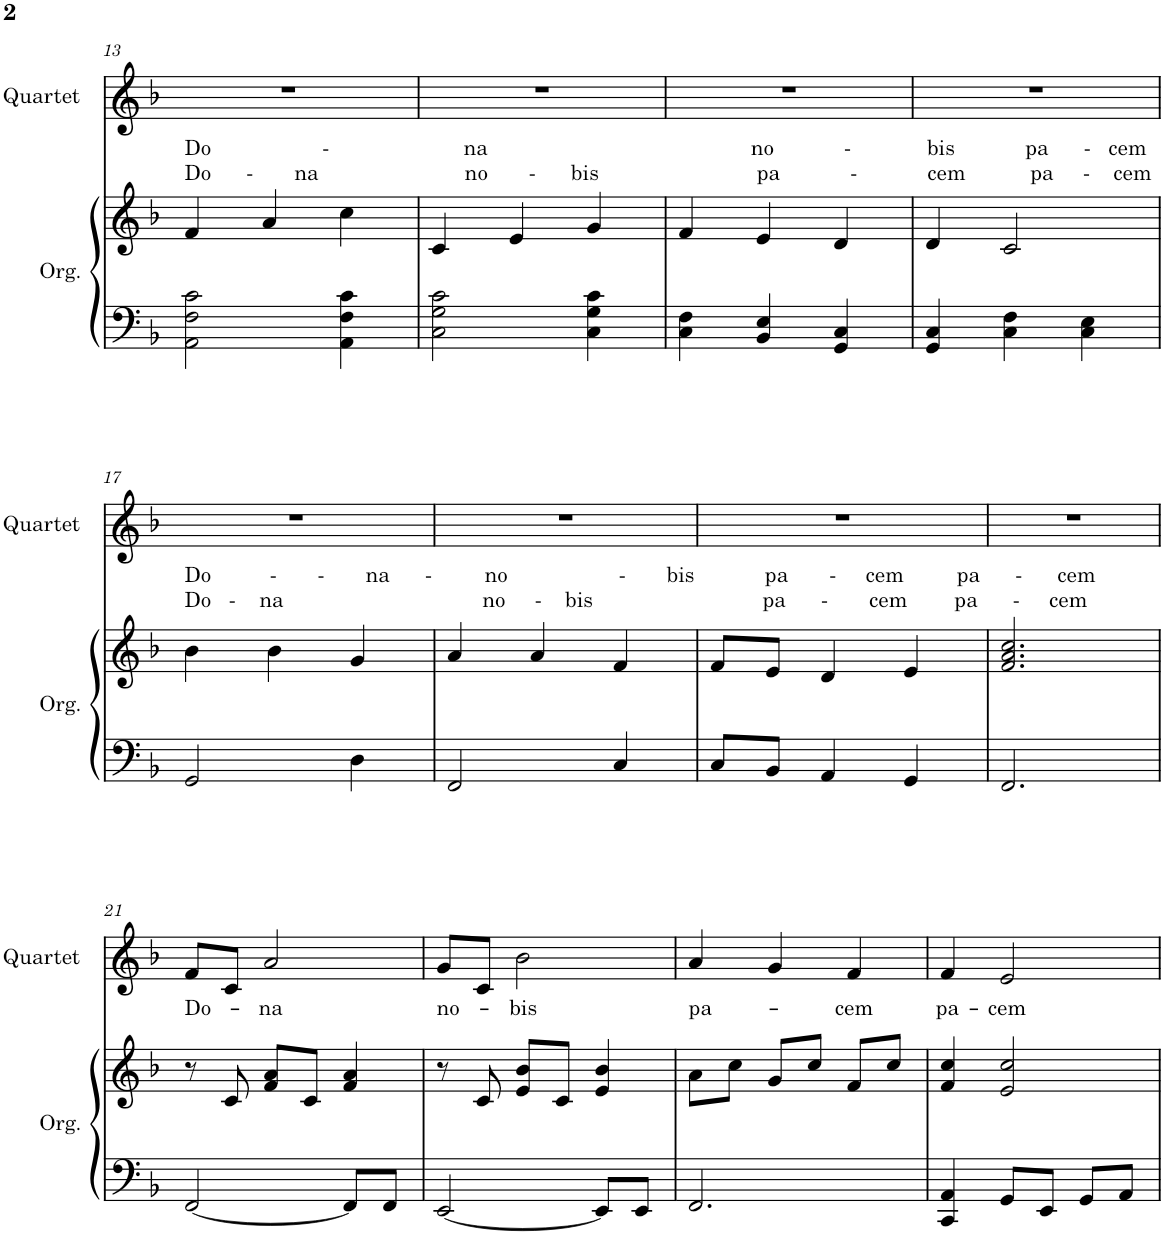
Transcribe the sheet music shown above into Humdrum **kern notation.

**kern	**kern	**kern	**text
*part2	*part2	*part1	*part1
*staff3	*staff2	*staff1	*staff1
*I"Órgano de tubos	*	*I"Quartet	*
*	*	*I'Quartet	*
!!LO:PB:g=z
*clefF4	*clefG2	*clefG2	*
*k[b-]	*k[b-]	*k[b-]	*
*M3/4	*M3/4	*M3/4	*
=13	=13	=13	=13
!	!	!LO:TX:b:t=Do                   -                       na                                             no            -             bis            pa      -   cem	!
!	!	!LO:TX:b:t=Do      -       na                         no       -      bis                           pa            -            cem           pa     -    cem	!
2AA\ 2F\ 2c\	4f/	2.r	.
.	4a/	.	.
4AA\ 4F\ 4c\	4cc\	.	.
=14	=14	=14	=14
2C\ 2G\ 2c\	4c/	2.r	.
.	4e/	.	.
4C\ 4G\ 4c\	4g/	.	.
=15	=15	=15	=15
4C\ 4F\	4f/	2.r	.
4BB-/ 4E/	4e/	.	.
4GG/ 4C/	4d/	.	.
=16	=16	=16	=16
4GG/ 4C/	4d/	2.r	.
4C\ 4F\	2c/	.	.
4C\ 4E\	.	.	.
!!LO:LB:g=z
=17	=17	=17	=17
!	!	!LO:TX:b:t=Do          -       -       na      -         no                   -       bis            pa       -     cem         pa      -      cem	!
!	!	!LO:TX:b:t=Do   -    na                                  no     -    bis                             pa      -       cem        pa      -     cem	!
2GG/	4b-\	2.r	.
.	4b-\	.	.
4D\	4g/	.	.
=18	=18	=18	=18
2FF/	4a/	2.r	.
.	4a/	.	.
4C/	4f/	.	.
=19	=19	=19	=19
8C/L	8f/L	2.r	.
8BB-/J	8e/J	.	.
4AA/	4d/	.	.
4GG/	4e/	.	.
=20	=20	=20	=20
2.FF/	2.f/ 2.a/ 2.cc/	2.r	.
!!LO:LB:g=z
=21	=21	=21	=21
!	!	!	!LO:LY:b
[2FF/	8r	8f/L	Do-
.	8c/	8c/J	.
!	!	!	!LO:LY:b
.	8f/ 8a/L	2a/	-na
.	8c/J	.	.
8FF/L]	4f/ 4a/	.	.
8FF/J	.	.	.
=22	=22	=22	=22
!	!	!	!LO:LY:b
[2EE/	8r	8g/L	no-
.	8c/	8c/J	.
!	!	!	!LO:LY:b
.	8e/ 8b-/L	2b-\	-bis
.	8c/J	.	.
8EE/L]	4e/ 4b-/	.	.
8EE/J	.	.	.
=23	=23	=23	=23
!	!	!	!LO:LY:b
2.FF/	8a\L	4a/	pa-
.	8cc\J	.	.
.	8g/L	4g/	.
.	8cc/J	.	.
!	!	!	!LO:LY:b
.	8f/L	4f/	-cem
.	8cc/J	.	.
=24	=24	=24	=24
!	!	!	!LO:LY:b
4CC/ 4AA/	4f/ 4cc/	4f/	pa-
!	!	!	!LO:LY:b
8GG/L	2e/ 2cc/	2e/	-cem
8EE/J	.	.	.
8GG/L	.	.	.
8AA/J	.	.	.
=	=	=	=
*-	*-	*-	*-
